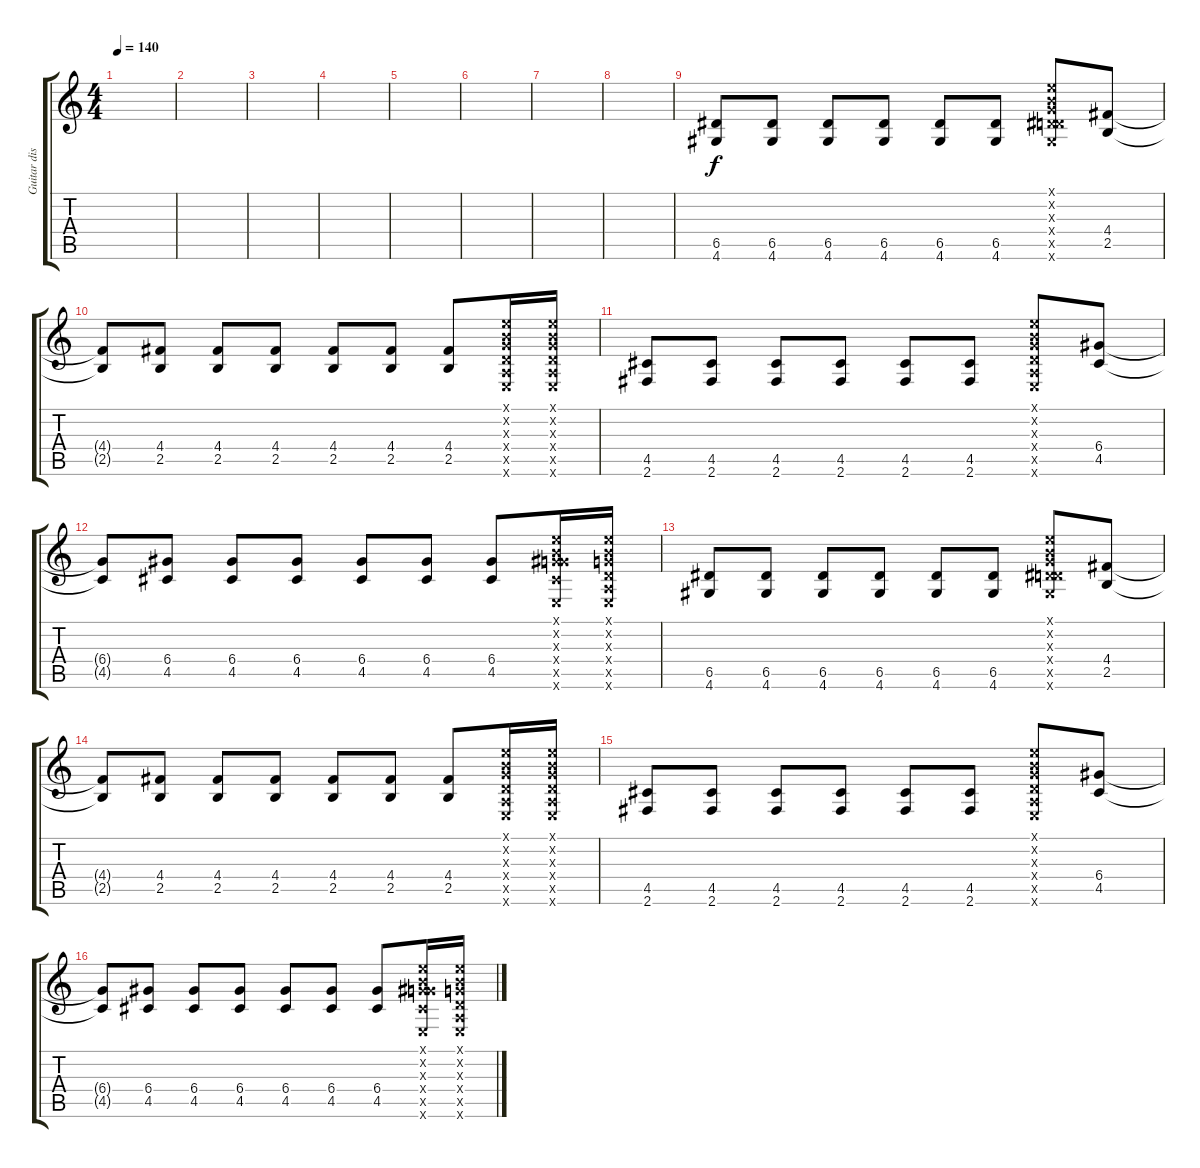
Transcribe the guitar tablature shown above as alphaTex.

\track ("Guitar dist. 1" "Guitar dis") {instrument overdrivenguitar}
\staff {score tabs}
\tuning (E4 B3 G3 D3 A2 E2) {hide}
\ts (4 4)
\tempo 140
\clef g2
\ks c
|
|
|
|
|
|
|
|
(6.5 4.6).8 (6.5 4.6).8 (6.5 4.6).8 (6.5 4.6).8 (6.5 4.6).8 (6.5 4.6).8 (0.1{x} 0.2{x} 0.3{x} 0.4{x} 6.5{x} 4.6{x}).8 (4.4 2.5).8 |
(4.4{t} 2.5{t}).8 (4.4 2.5).8 (4.4 2.5).8 (4.4 2.5).8 (4.4 2.5).8 (4.4 2.5).8 (4.4 2.5).8 (0.1{x} 0.2{x} 0.3{x} 0.4{x} 0.5{x} 0.6{x}).16 (0.1{x} 0.2{x} 0.3{x} 0.4{x} 0.5{x} 0.6{x}).16 |
(4.5 2.6).8 (4.5 2.6).8 (4.5 2.6).8 (4.5 2.6).8 (4.5 2.6).8 (4.5 2.6).8 (0.1{x} 0.2{x} 0.3{x} 0.4{x} 0.5{x} 0.6{x}).8 (6.4 4.5).8 |
(6.4{t} 4.5{t}).8 (6.4 4.5).8 (6.4 4.5).8 (6.4 4.5).8 (6.4 4.5).8 (6.4 4.5).8 (6.4 4.5).8 (0.1{x} 0.2{x} 0.3{x} 6.4{x} 4.5{x} 0.6{x}).16 (0.1{x} 0.2{x} 0.3{x} 0.4{x} 0.5{x} 0.6{x}).16 |
(6.5 4.6).8 (6.5 4.6).8 (6.5 4.6).8 (6.5 4.6).8 (6.5 4.6).8 (6.5 4.6).8 (0.1{x} 0.2{x} 0.3{x} 0.4{x} 6.5{x} 4.6{x}).8 (4.4 2.5).8 |
(4.4{t} 2.5{t}).8 (4.4 2.5).8 (4.4 2.5).8 (4.4 2.5).8 (4.4 2.5).8 (4.4 2.5).8 (4.4 2.5).8 (0.1{x} 0.2{x} 0.3{x} 0.4{x} 0.5{x} 0.6{x}).16 (0.1{x} 0.2{x} 0.3{x} 0.4{x} 0.5{x} 0.6{x}).16 |
(4.5 2.6).8 (4.5 2.6).8 (4.5 2.6).8 (4.5 2.6).8 (4.5 2.6).8 (4.5 2.6).8 (0.1{x} 0.2{x} 0.3{x} 0.4{x} 0.5{x} 0.6{x}).8 (6.4 4.5).8 |
(6.4{t} 4.5{t}).8 (6.4 4.5).8 (6.4 4.5).8 (6.4 4.5).8 (6.4 4.5).8 (6.4 4.5).8 (6.4 4.5).8 (0.1{x} 0.2{x} 0.3{x} 6.4{x} 4.5{x} 0.6{x}).16 (0.1{x} 0.2{x} 0.3{x} 0.4{x} 0.5{x} 0.6{x}).16
